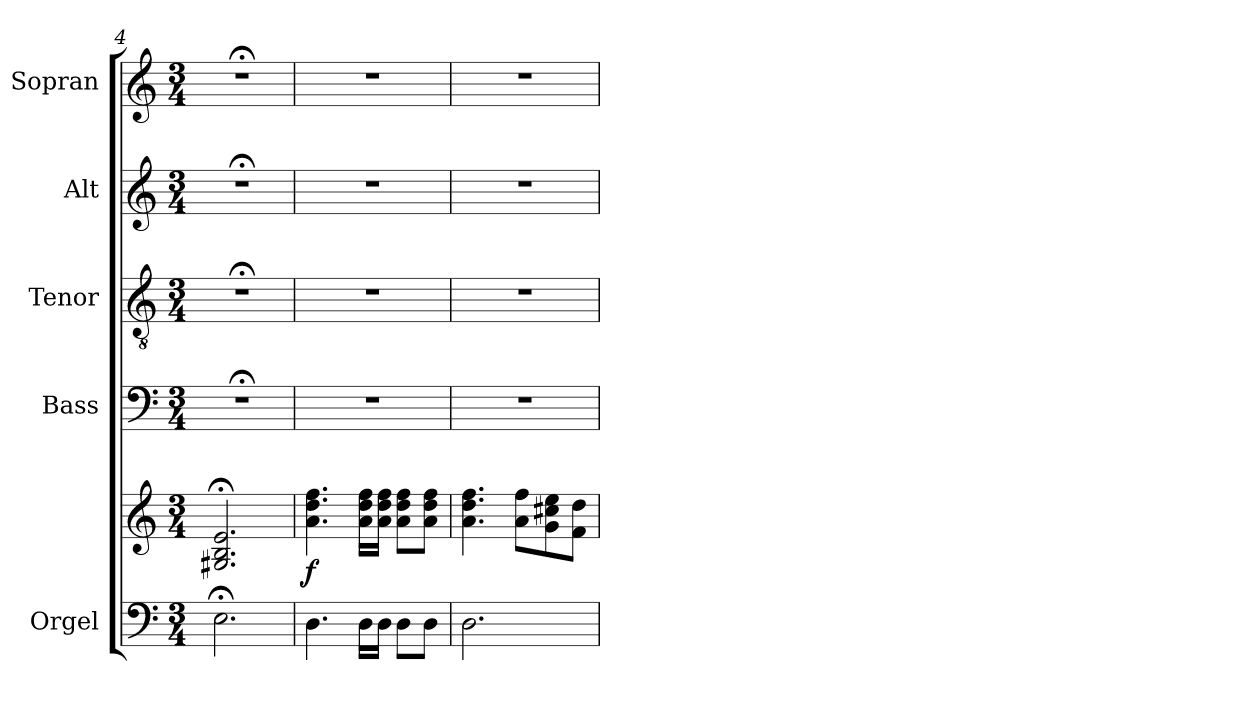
**kern	**kern	**dynam	**kern	**kern	**kern	**kern
*part5	*part5	*part5	*part4	*part3	*part2	*part1
*staff6	*staff5	*staff5/6	*staff4	*staff3	*staff2	*staff1
*I"Orgel	*	*	*I"Bass	*I"Tenor	*I"Alt	*I"Sopran
*I'Org.	*	*	*I'B.	*I'T.	*I'A.	*I'S.
*clefF4	*clefG2	*	*clefF4	*clefGv2	*clefG2	*clefG2
*k[]	*k[]	*	*k[]	*k[]	*k[]	*k[]
*C:	*C:	*	*C:	*C:	*C:	*C:
*M3/4	*M3/4	*	*M3/4	*M3/4	*M3/4	*M3/4
=4	=4	=4	=4	=4	=4	=4
!	!	!	!LO:N:vis=1	!LO:N:vis=1	!LO:N:vis=1	!LO:N:vis=1
2.E;<\	2.G#X/;< 2.B/;< 2.e/;<	.	2.r;<	2.r;<	2.r;<	2.r;<
=5	=5	=5	=5	=5	=5	=5
!	!	!LO:DY:b	!	!	!	!
4.D\	4.a\ 4.dd\ 4.ff\	f	2.r	2.r	2.r	2.r
16D\LL	16a\ 16dd\ 16ff\LL	.	.	.	.	.
16D\JJ	16a\ 16dd\ 16ff\JJ	.	.	.	.	.
8D\L	8a\ 8dd\ 8ff\L	.	.	.	.	.
8D\J	8a\ 8dd\ 8ff\J	.	.	.	.	.
=6	=6	=6	=6	=6	=6	=6
2.D\	4.a\ 4.dd\ 4.ff\	.	2.r	2.r	2.r	2.r
.	8a\ 8ff\L	.	.	.	.	.
.	8g\ 8cc#X\ 8ee\	.	.	.	.	.
.	8f\ 8dd\J	.	.	.	.	.
=	=	=	=	=	=	=
*-	*-	*-	*-	*-	*-	*-
